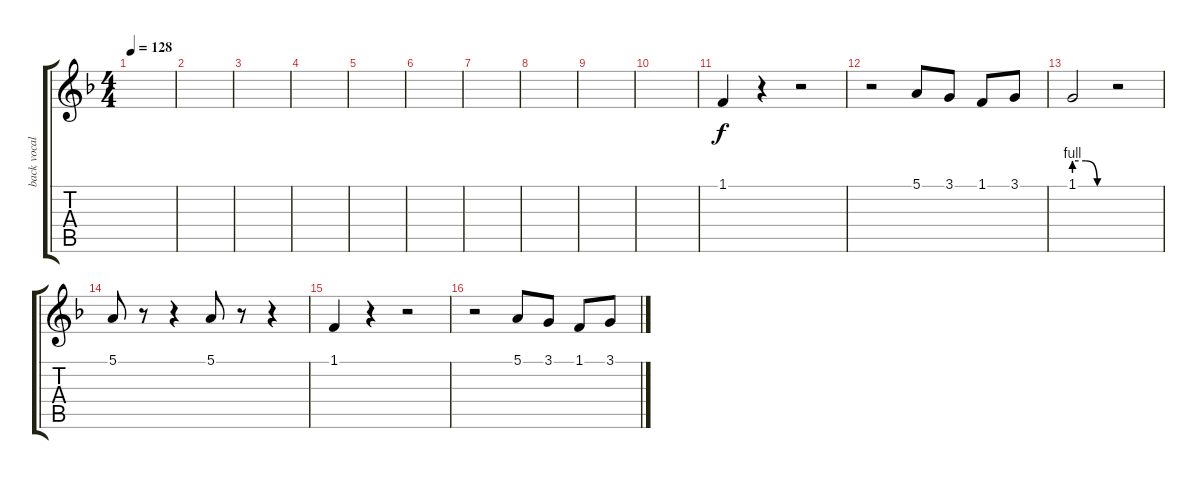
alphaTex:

\track ("back vocal" "back vocal") {instrument recorder}
\staff {score tabs}
\tuning (E4 B3 G3 D3 A2 E2) {hide}
\ts (4 4)
\tempo 128
\clef g2
\ks f
|
|
|
|
|
|
|
|
|
|
1.1.4 r.4 r.2 |
r.2 5.1.8 3.1.8 1.1.8 3.1.8 |
1.1{be (custom 0 4 20 4 40 0 60 0)}.2 r.2 |
5.1.8 r.8 r.4 5.1.8 r.8 r.4 |
1.1.4 r.4 r.2 |
r.2 5.1.8 3.1.8 1.1.8 3.1.8
